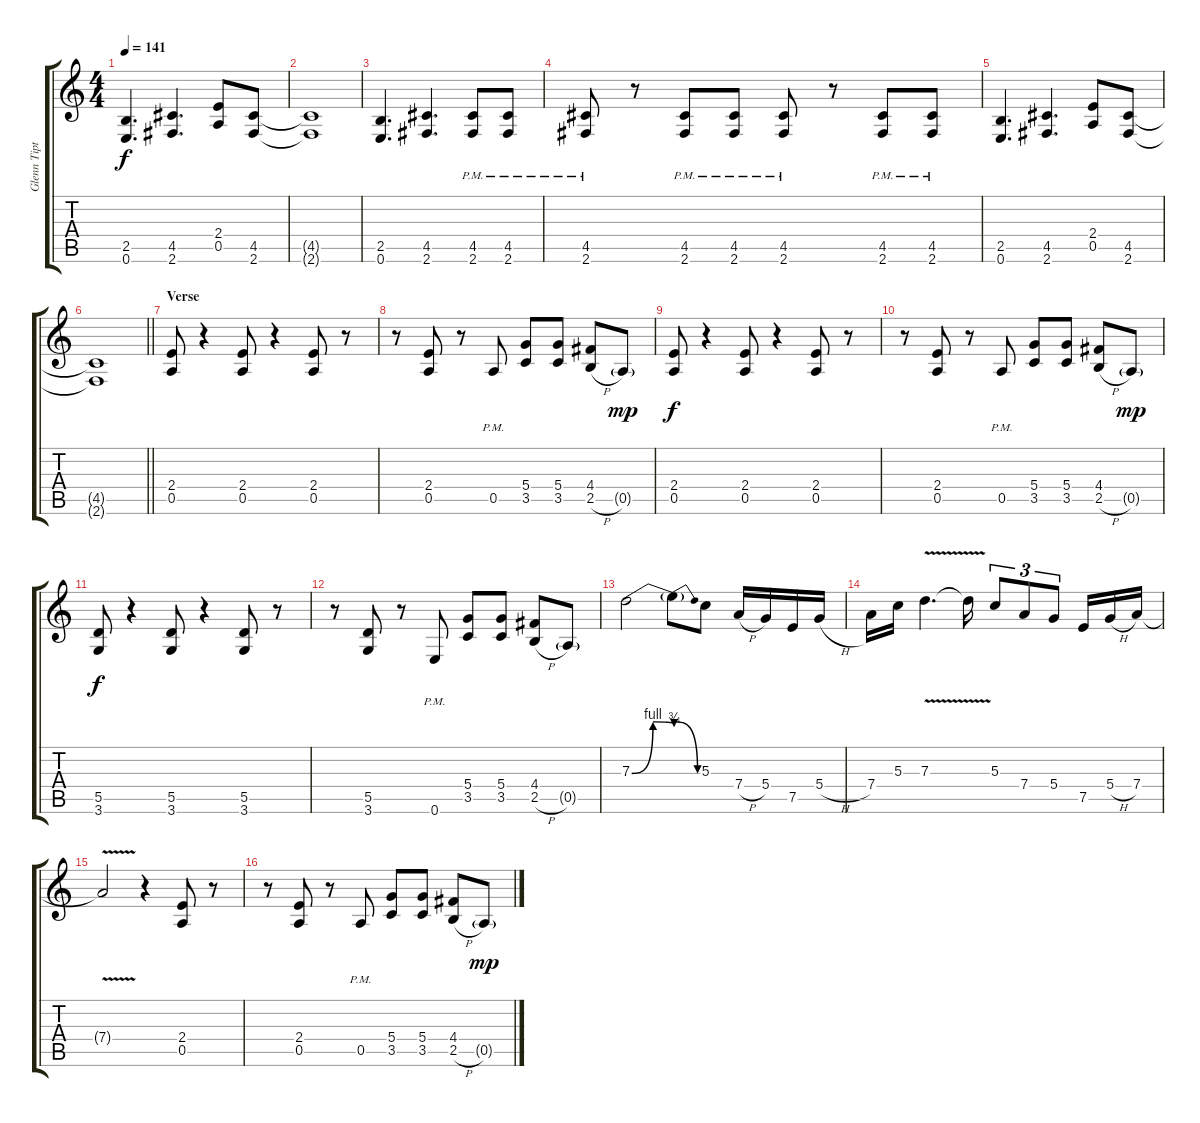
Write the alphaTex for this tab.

\track ("Glenn Tipton" "Glenn Tipt") {instrument overdrivenguitar}
\staff {score tabs}
\tuning (E4 B3 G3 D3 A2 E2) {hide}
\ts (4 4)
\tempo 141
\clef g2
\ks c
(2.5 0.6).4{d dy f} (4.5 2.6).4{d} (2.4 0.5).8 (4.5 2.6).8 |
(4.5{t} 2.6{t}).1 |
(2.5 0.6).4{d} (4.5 2.6).4{d} (4.5{pm} 2.6{pm}).8 (4.5{pm} 2.6{pm}).8 |
(4.5{pm} 2.6{pm}).8 r.8 (4.5{pm} 2.6{pm}).8 (4.5{pm} 2.6{pm}).8 (4.5{pm} 2.6{pm}).8 r.8 (4.5{pm} 2.6{pm}).8 (4.5{pm} 2.6{pm}).8 |
(2.5 0.6).4{d} (4.5 2.6).4{d} (2.4 0.5).8 (4.5 2.6).8 |
\barLineRight lightlight
(4.5{t} 2.6{t}).1 |
\section ("" "Verse")
(2.4 0.5).8 r.4 (2.4 0.5).8 r.4 (2.4 0.5).8 r.8 |
r.8 (2.4 0.5).8 r.8 0.5{pm}.8 (5.4 3.5).8 (5.4 3.5).8 (4.4 2.5{h}).8 0.5{g}.8{dy mp} |
(2.4 0.5).8{dy f} r.4 (2.4 0.5).8 r.4 (2.4 0.5).8 r.8 |
r.8 (2.4 0.5).8 r.8 0.5{pm}.8 (5.4 3.5).8 (5.4 3.5).8 (4.4 2.5{h}).8 0.5{g}.8{dy mp} |
(5.5 3.6).8{dy f} r.4 (5.5 3.6).8 r.4 (5.5 3.6).8 r.8 |
r.8 (5.5 3.6).8 r.8 0.6{pm}.8 (5.4 3.5).8 (5.4 3.5).8 (4.4 2.5{h}).8 0.5{g}.8 |
7.3{be (bendrelease 0 0 5 4 5 4 60 3)}.2 7.3{be (release 0 4 60 0) t}.8 5.3.8 7.4{h}.16 5.4.16 7.5.16 5.4{h}.16 |
7.4.16 5.3.16 7.3{v}.4{d} 7.3{t}.16 5.3.8{tu (3 2)} 7.4.8{tu (3 2)} 5.4.8{tu (3 2)} 7.5.16 5.4{h}.16 7.4.16 |
7.4{v t}.2 r.4 (2.4 0.5).8 r.8 |
r.8 (2.4 0.5).8 r.8 0.5{pm}.8 (5.4 3.5).8 (5.4 3.5).8 (4.4 2.5{h}).8 0.5{g}.8{dy mp}
